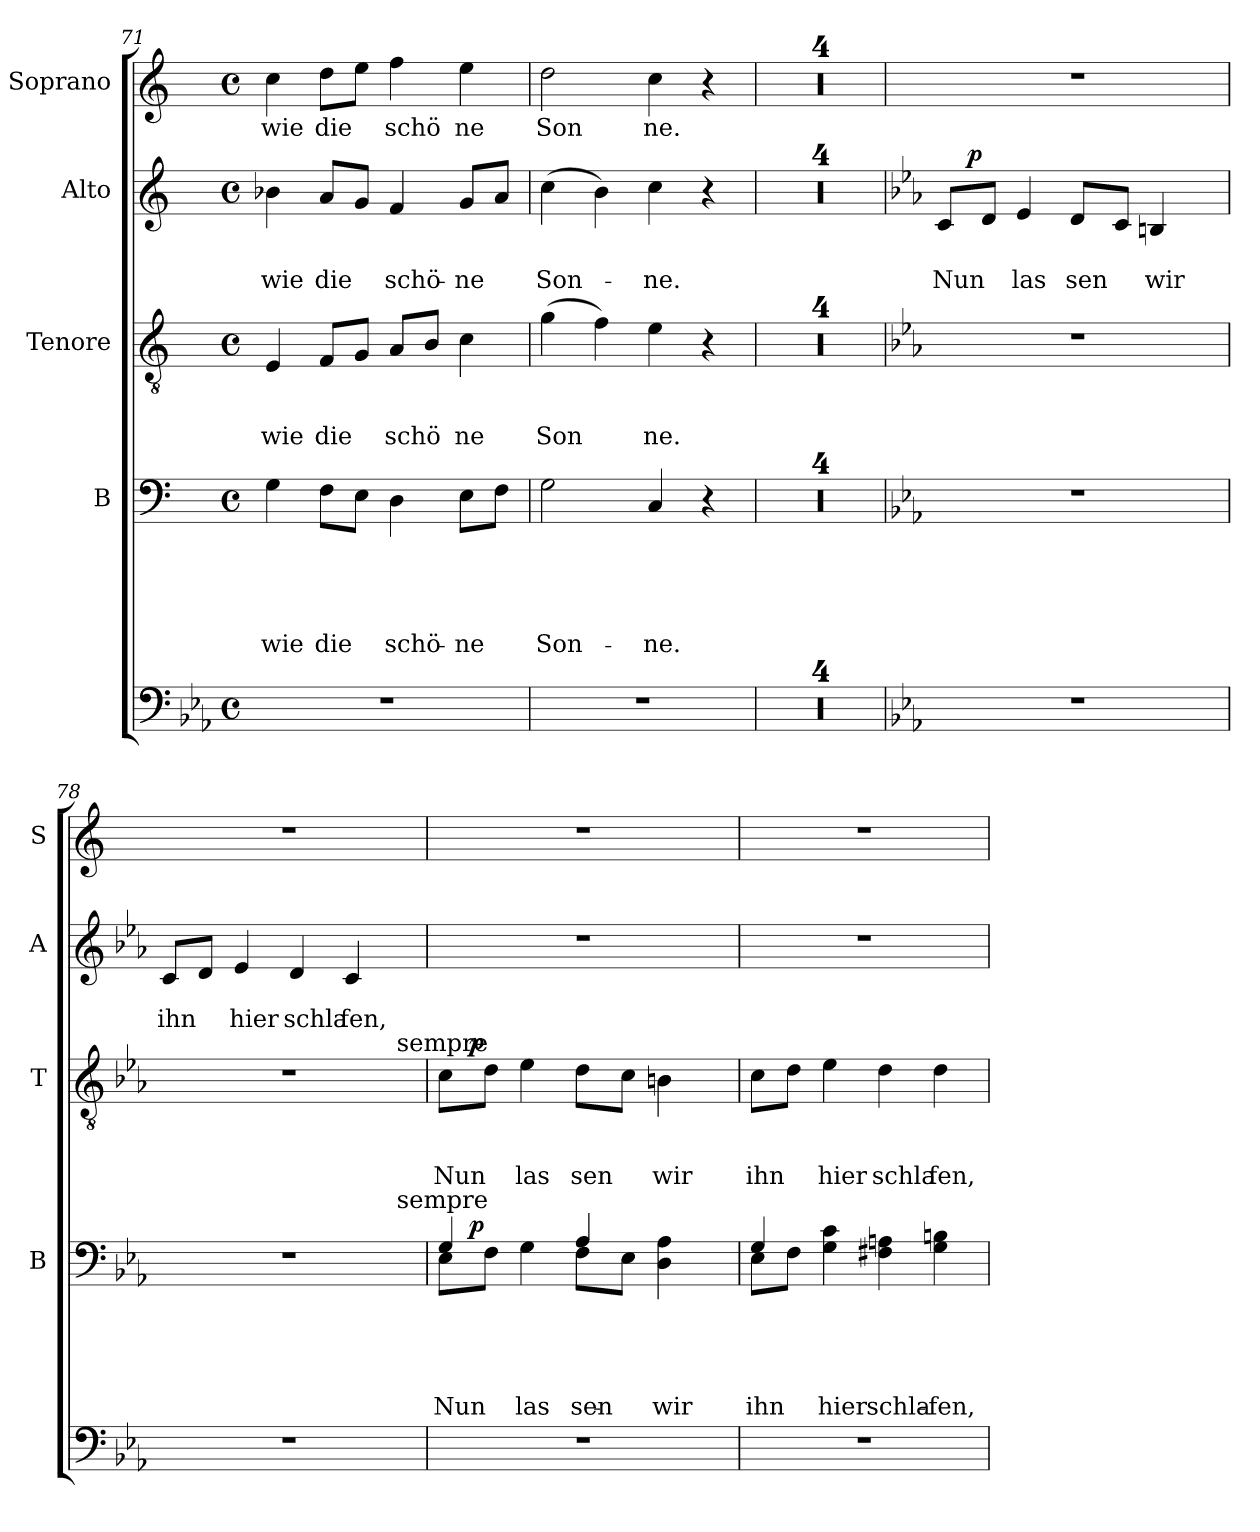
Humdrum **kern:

**kern	**kern	**text	**text	**text	**text	**text	**dynam	**kern	**text	**text	**text	**dynam	**kern	**text	**text	**dynam	**kern	**text
*part5	*part4	*part4	*part4	*part4	*part4	*part4	*part4	*part3	*part3	*part3	*part3	*part3	*part2	*part2	*part2	*part2	*part1	*part1
*staff5	*staff4	*staff4	*staff4	*staff4	*staff4	*staff4	*staff4	*staff3	*staff3	*staff3	*staff3	*staff3	*staff2	*staff2	*staff2	*staff2	*staff1	*staff1
*	*I"B	*	*	*	*	*	*	*I"Tenore	*	*	*	*	*I"Alto	*	*	*	*I"Soprano	*
*	*I'B	*	*	*	*	*	*	*I'T	*	*	*	*	*I'A	*	*	*	*I'S	*
*clefF4	*clefF4	*	*	*	*	*	*	*clefGv2	*	*	*	*	*clefG2	*	*	*	*clefG2	*
*k[b-e-a-]	*k[]	*	*	*	*	*	*	*k[]	*	*	*	*	*k[]	*	*	*	*k[]	*
*E-:	*C:	*	*	*	*	*	*	*C:	*	*	*	*	*C:	*	*	*	*C:	*
*M4/4	*M4/4	*	*	*	*	*	*	*M4/4	*	*	*	*	*M4/4	*	*	*	*M4/4	*
*met(c)	*met(c)	*	*	*	*	*	*	*met(c)	*	*	*	*	*met(c)	*	*	*	*met(c)	*
=71	=71	=71	=71	=71	=71	=71	=71	=71	=71	=71	=71	=71	=71	=71	=71	=71	=71	=71
!	!	!	!	!	!	!LO:LY:b	!	!	!	!	!LO:LY:b	!	!	!	!LO:LY:b	!	!	!LO:LY:b
1r	4G\	.	.	.	.	wie	.	4E/	.	.	wie	.	4b-X\	.	wie	.	4cc\	wie
!	!	!	!	!	!	!LO:LY:b	!	!	!	!	!LO:LY:b	!	!	!	!LO:LY:b	!	!	!LO:LY:b
.	8F\L	.	.	.	.	die	.	8F/L	.	.	die	.	8a/L	.	die	.	8dd\L	die
.	8E\J	.	.	.	.	.	.	8G/J	.	.	.	.	8g/J	.	.	.	8ee\J	.
!	!	!	!	!	!	!LO:LY:b	!	!	!	!	!LO:LY:b	!	!	!	!LO:LY:b	!	!	!LO:LY:b
.	4D\	.	.	.	.	schö-	.	8A/L	.	.	schö	.	4f/	.	schö-	.	4ff\	schö
.	.	.	.	.	.	.	.	8B/J	.	.	.	.	.	.	.	.	.	.
!	!	!	!	!	!	!LO:LY:b	!	!	!	!	!LO:LY:b	!	!	!	!LO:LY:b	!	!	!LO:LY:b
.	8E\L	.	.	.	.	-ne	.	4c\	.	.	ne	.	8g/L	.	-ne	.	4ee\	ne
.	8F\J	.	.	.	.	.	.	.	.	.	.	.	8a/J	.	.	.	.	.
=72	=72	=72	=72	=72	=72	=72	=72	=72	=72	=72	=72	=72	=72	=72	=72	=72	=72	=72
!	!	!	!	!	!	!LO:LY:b	!	!	!	!	!LO:LY:b	!	!	!	!LO:LY:b	!	!	!LO:LY:b
1r	2G\	.	.	.	.	Son-	.	(>4g\	.	.	Son	.	(>4cc\	.	Son-	.	2dd\	Son
.	.	.	.	.	.	.	.	4f\)	.	.	.	.	4b\)	.	.	.	.	.
!	!	!	!	!	!	!LO:LY:b	!	!	!	!	!LO:LY:b	!	!	!	!LO:LY:b	!	!	!LO:LY:b
.	4C/	.	.	.	.	-ne.	.	4e\	.	.	ne.	.	4cc\	.	-ne.	.	4cc\	ne.
.	4r	.	.	.	.	.	.	4r	.	.	.	.	4r	.	.	.	4r	.
!!LO:PB:g=z
=73	=73	=73	=73	=73	=73	=73	=73	=73	=73	=73	=73	=73	=73	=73	=73	=73	=73	=73
1r	1r	.	.	.	.	.	.	1r	.	.	.	.	1r	.	.	.	1r	.
=74	=74	=74	=74	=74	=74	=74	=74	=74	=74	=74	=74	=74	=74	=74	=74	=74	=74	=74
1r	1r	.	.	.	.	.	.	1r	.	.	.	.	1r	.	.	.	1r	.
=75	=75	=75	=75	=75	=75	=75	=75	=75	=75	=75	=75	=75	=75	=75	=75	=75	=75	=75
1r	1r	.	.	.	.	.	.	1r	.	.	.	.	1r	.	.	.	1r	.
=76	=76	=76	=76	=76	=76	=76	=76	=76	=76	=76	=76	=76	=76	=76	=76	=76	=76	=76
1r	1r	.	.	.	.	.	.	1r	.	.	.	.	1r	.	.	.	1r	.
=77	=77	=77	=77	=77	=77	=77	=77	=77	=77	=77	=77	=77	=77	=77	=77	=77	=77	=77
*	*k[b-e-a-]	*	*	*	*	*	*	*k[b-e-a-]	*	*	*	*	*k[b-e-a-]	*	*	*	*	*
*	*E-:	*	*	*	*	*	*	*E-:	*	*	*	*	*E-:	*	*	*	*	*
!	!	!	!	!	!	!	!	!	!	!	!	!	!	!	!LO:LY:b	!	!	!
*	*	*	*	*	*	*	*	*	*	*	*	*	*^	*	*	*	*	*
1r	1r	.	.	.	.	.	.	1r	.	.	.	.	8c/L	16.ryy	.	Nun	.	1r	.
!	!	!	!	!	!	!	!	!	!	!	!	!	!	!	!	!	!LO:DY:a	!	!
.	.	.	.	.	.	.	.	.	.	.	.	.	.	2ryy	.	.	p	.	.
.	.	.	.	.	.	.	.	.	.	.	.	.	8d/J	.	.	.	.	.	.
!	!	!	!	!	!	!	!	!	!	!	!	!	!	!	!	!LO:LY:b	!	!	!
.	.	.	.	.	.	.	.	.	.	.	.	.	4e-/	.	.	las	.	.	.
!	!	!	!	!	!	!	!	!	!	!	!	!	!	!	!	!LO:LY:b	!	!	!
.	.	.	.	.	.	.	.	.	.	.	.	.	8d/L	.	.	sen	.	.	.
.	.	.	.	.	.	.	.	.	.	.	.	.	.	4ryy	.	.	.	.	.
.	.	.	.	.	.	.	.	.	.	.	.	.	8c/J	.	.	.	.	.	.
!	!	!	!	!	!	!	!	!	!	!	!	!	!	!	!	!LO:LY:b	!	!	!
.	.	.	.	.	.	.	.	.	.	.	.	.	4Bn/	.	.	wir	.	.	.
.	.	.	.	.	.	.	.	.	.	.	.	.	.	8ryy	.	.	.	.	.
.	.	.	.	.	.	.	.	.	.	.	.	.	.	32ryy	.	.	.	.	.
=78	=78	=78	=78	=78	=78	=78	=78	=78	=78	=78	=78	=78	=78	=78	=78	=78	=78	=78	=78
!	!	!	!	!	!	!	!	!	!	!	!	!	!	!	!	!LO:LY:b	!	!	!
*	*^	*	*	*	*	*	*	*^	*	*	*	*	*v	*v	*	*	*	*	*
1r	1r	2ryy	.	.	.	.	.	.	1r	2ryy	.	.	.	.	8c/L	.	ihn	.	1r	.
.	.	.	.	.	.	.	.	.	.	.	.	.	.	.	8d/J	.	.	.	.	.
!	!	!	!	!	!	!	!	!	!	!	!	!	!	!	!	!	!LO:LY:b	!	!	!
.	.	.	.	.	.	.	.	.	.	.	.	.	.	.	4e-/	.	hier	.	.	.
!	!	!	!	!	!	!	!	!	!	!	!	!	!	!	!	!	!LO:LY:b	!	!	!
.	.	4ryy	.	.	.	.	.	.	.	4ryy	.	.	.	.	4d/	.	schla	.	.	.
!	!	!	!	!	!	!	!	!	!	!	!	!	!	!	!	!	!LO:LY:b	!	!	!
.	.	8ryy	.	.	.	.	.	.	.	8ryy	.	.	.	.	4c/	.	fen,	.	.	.
.	.	32ryy	.	.	.	.	.	.	.	32ryy	.	.	.	.	.	.	.	.	.	.
!	!	!	!	!	!	!	!	!	!	!LO:TX:a:t=sempre	!	!	!	!	!	!	!	!	!	!
!	!	!LO:TX:a:t=sempre	!	!	!	!	!	!	!	!	!	!	!	!	!	!	!	!	!	!
.	.	16.ryy	.	.	.	.	.	.	.	16.ryy	.	.	.	.	.	.	.	.	.	.
=79	=79	=79	=79	=79	=79	=79	=79	=79	=79	=79	=79	=79	=79	=79	=79	=79	=79	=79	=79	=79
!	!	!	!	!	!	!	!LO:LY:b	!	!	!	!	!	!LO:LY:b	!	!	!	!	!	!	!
*	*	*^	*	*	*	*	*	*	*	*	*	*	*	*	*	*	*	*	*	*
1r	4G/	8E-\L	16.ryy	.	.	.	.	Nun	.	8c\L	16.ryy	.	.	Nun	.	1r	.	.	.	1r	.
!	!	!	!	!	!	!	!	!	!LO:DY:a	!	!	!	!	!	!LO:DY:a	!	!	!	!	!	!
.	.	.	2ryy	.	.	.	.	.	p	.	2ryy	.	.	.	p	.	.	.	.	.	.
.	.	8F\J	.	.	.	.	.	.	.	8d\J	.	.	.	.	.	.	.	.	.	.	.
!	!	!	!	!	!	!	!	!LO:LY:b	!	!	!	!	!	!LO:LY:b	!	!	!	!	!	!	!
.	4ryy	4G\	.	.	.	.	.	las-	.	4e-\	.	.	.	las	.	.	.	.	.	.	.
!	!	!	!	!	!	!	!	!LO:LY:b	!	!	!	!	!	!LO:LY:b	!	!	!	!	!	!	!
.	4A-/	8F\L	.	.	.	.	.	sen	.	8d\L	.	.	.	sen	.	.	.	.	.	.	.
.	.	.	4ryy	.	.	.	.	.	.	.	4ryy	.	.	.	.	.	.	.	.	.	.
.	.	8E-\J	.	.	.	.	.	.	.	8c\J	.	.	.	.	.	.	.	.	.	.	.
!	!	!	!	!	!	!	!	!LO:LY:b	!	!	!	!	!	!LO:LY:b	!	!	!	!	!	!	!
.	4ryy	4D\ 4A-\	.	.	.	.	.	-wir	.	4Bn\	.	.	.	wir	.	.	.	.	.	.	.
.	.	.	8ryy	.	.	.	.	.	.	.	8ryy	.	.	.	.	.	.	.	.	.	.
.	.	.	32ryy	.	.	.	.	.	.	.	32ryy	.	.	.	.	.	.	.	.	.	.
!!LO:LB:g=z
=80	=80	=80	=80	=80	=80	=80	=80	=80	=80	=80	=80	=80	=80	=80	=80	=80	=80	=80	=80	=80	=80
!	!	!	!	!	!	!	!	!LO:LY:b	!	!	!	!	!	!LO:LY:b	!	!	!	!	!	!	!
*	*	*v	*v	*	*	*	*	*	*	*	*	*	*	*	*	*	*	*	*	*	*
*	*	*	*	*	*	*	*	*	*v	*v	*	*	*	*	*	*	*	*	*	*
1r	4G/	8E-\L	.	.	.	.	ihn	.	8c\L	.	.	ihn	.	1r	.	.	.	1r	.
.	.	8F\J	.	.	.	.	.	.	8d\J	.	.	.	.	.	.	.	.	.	.
!	!	!	!	!	!	!	!LO:LY:b	!	!	!	!	!LO:LY:b	!	!	!	!	!	!	!
.	2.ryy	4G\ 4c\	.	.	.	.	hier	.	4e-\	.	.	hier	.	.	.	.	.	.	.
!	!	!	!	!	!	!	!LO:LY:b	!	!	!	!	!LO:LY:b	!	!	!	!	!	!	!
.	.	4F#X\ 4An\	.	.	.	.	schla-	.	4d\	.	.	schla	.	.	.	.	.	.	.
!	!	!	!	!	!	!	!LO:LY:b	!	!	!	!	!LO:LY:b	!	!	!	!	!	!	!
.	.	4G\ 4Bn\	.	.	.	.	-fen,	.	4d\	.	.	fen,	.	.	.	.	.	.	.
*	*v	*v	*	*	*	*	*	*	*	*	*	*	*	*	*	*	*	*	*
=	=	=	=	=	=	=	=	=	=	=	=	=	=	=	=	=	=	=
*-	*-	*-	*-	*-	*-	*-	*-	*-	*-	*-	*-	*-	*-	*-	*-	*-	*-	*-
